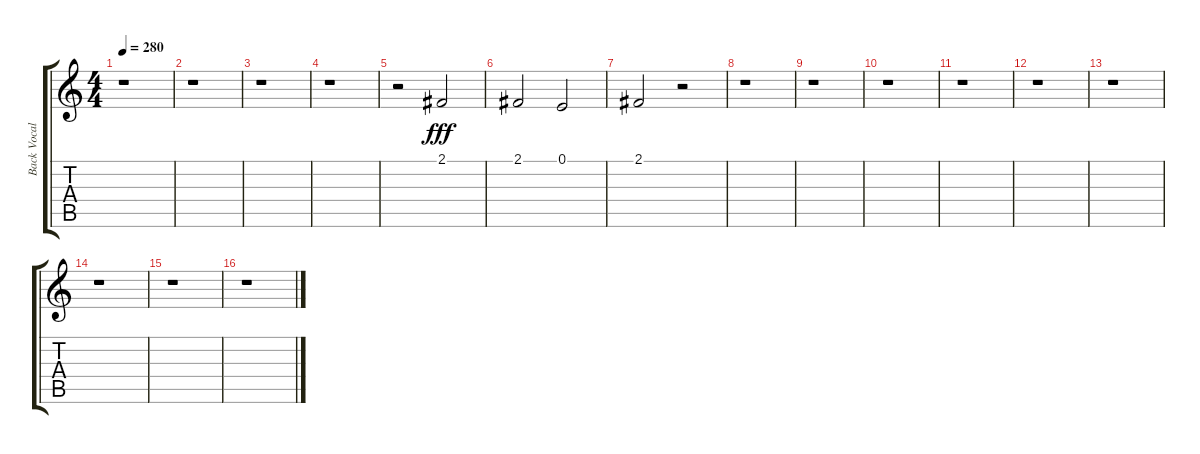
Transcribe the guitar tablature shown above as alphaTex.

\track ("Back Vocals" "Back Vocal") {instrument flute}
\staff {score tabs}
\tuning (E4 B3 G3 D3 A2 E2) {hide}
\ts (4 4)
\tempo 280
\clef g2
\ks c
r.1{dy fff} |
r.1 |
r.1 |
r.1 |
r.2 2.1.2 |
2.1.2 0.1.2 |
2.1.2 r.2 |
r.1 |
r.1 |
r.1 |
r.1 |
r.1 |
r.1 |
r.1 |
r.1 |
r.1
